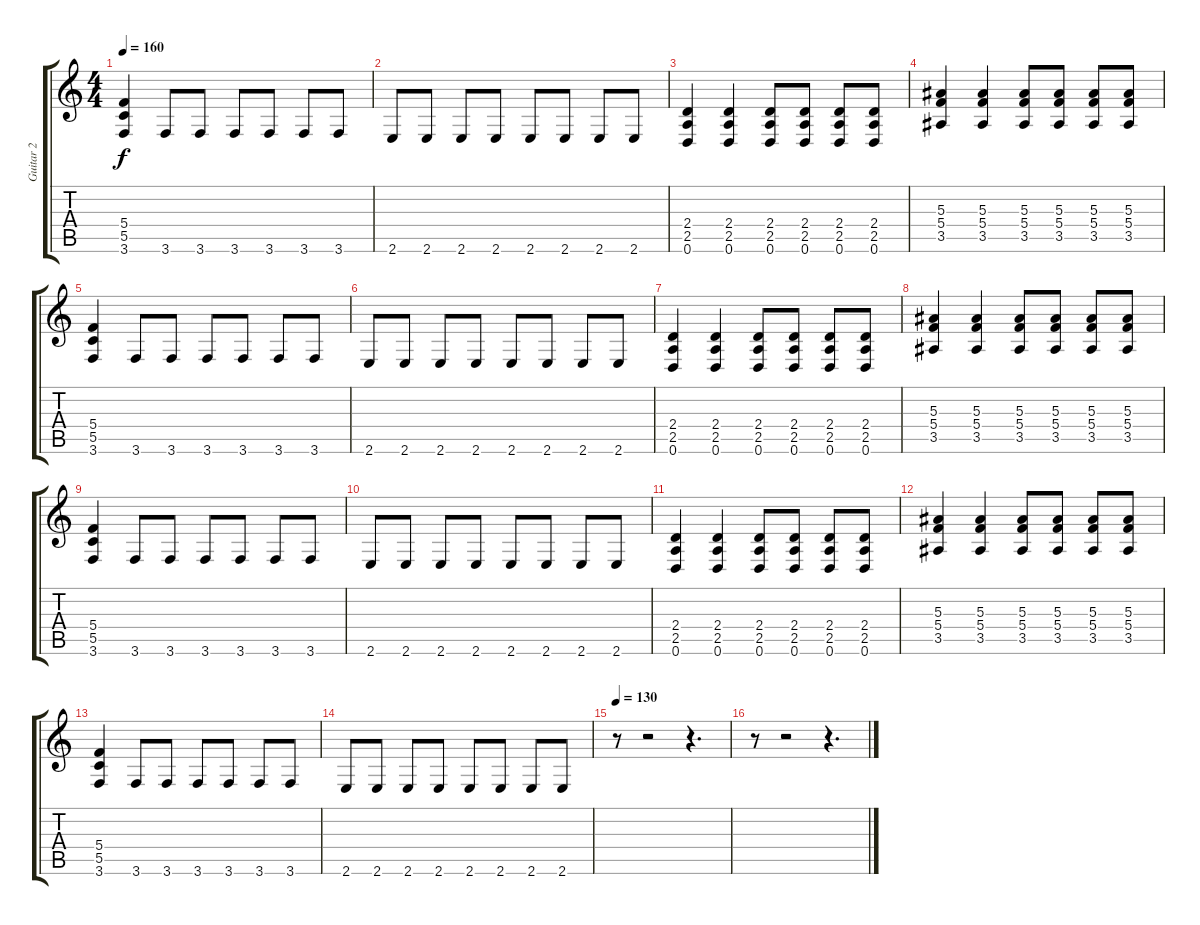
\track ("Guitar 2" "Guitar 2") {instrument overdrivenguitar}
\staff {score tabs}
\tuning (D4 A3 F3 C3 G2 D2) {hide}
\ts (4 4)
\tempo 160
\clef g2
\ks c
(5.4 5.5 3.6).4{dy f} 3.6.8 3.6.8 3.6.8 3.6.8 3.6.8 3.6.8 |
2.6.8 2.6.8 2.6.8 2.6.8 2.6.8 2.6.8 2.6.8 2.6.8 |
(2.4 2.5 0.6).4 (2.4 2.5 0.6).4 (2.4 2.5 0.6).8 (2.4 2.5 0.6).8 (2.4 2.5 0.6).8 (2.4 2.5 0.6).8 |
(5.3 5.4 3.5).4 (5.3 5.4 3.5).4 (5.3 5.4 3.5).8 (5.3 5.4 3.5).8 (5.3 5.4 3.5).8 (5.3 5.4 3.5).8 |
(5.4 5.5 3.6).4 3.6.8 3.6.8 3.6.8 3.6.8 3.6.8 3.6.8 |
2.6.8 2.6.8 2.6.8 2.6.8 2.6.8 2.6.8 2.6.8 2.6.8 |
(2.4 2.5 0.6).4 (2.4 2.5 0.6).4 (2.4 2.5 0.6).8 (2.4 2.5 0.6).8 (2.4 2.5 0.6).8 (2.4 2.5 0.6).8 |
(5.3 5.4 3.5).4 (5.3 5.4 3.5).4 (5.3 5.4 3.5).8 (5.3 5.4 3.5).8 (5.3 5.4 3.5).8 (5.3 5.4 3.5).8 |
(5.4 5.5 3.6).4 3.6.8 3.6.8 3.6.8 3.6.8 3.6.8 3.6.8 |
2.6.8 2.6.8 2.6.8 2.6.8 2.6.8 2.6.8 2.6.8 2.6.8 |
(2.4 2.5 0.6).4 (2.4 2.5 0.6).4 (2.4 2.5 0.6).8 (2.4 2.5 0.6).8 (2.4 2.5 0.6).8 (2.4 2.5 0.6).8 |
(5.3 5.4 3.5).4 (5.3 5.4 3.5).4 (5.3 5.4 3.5).8 (5.3 5.4 3.5).8 (5.3 5.4 3.5).8 (5.3 5.4 3.5).8 |
(5.4 5.5 3.6).4 3.6.8 3.6.8 3.6.8 3.6.8 3.6.8 3.6.8 |
2.6.8 2.6.8 2.6.8 2.6.8 2.6.8 2.6.8 2.6.8 2.6.8 |
\tempo 130
r.8 r.2 r.4{d} |
r.8 r.2 r.4{d}
